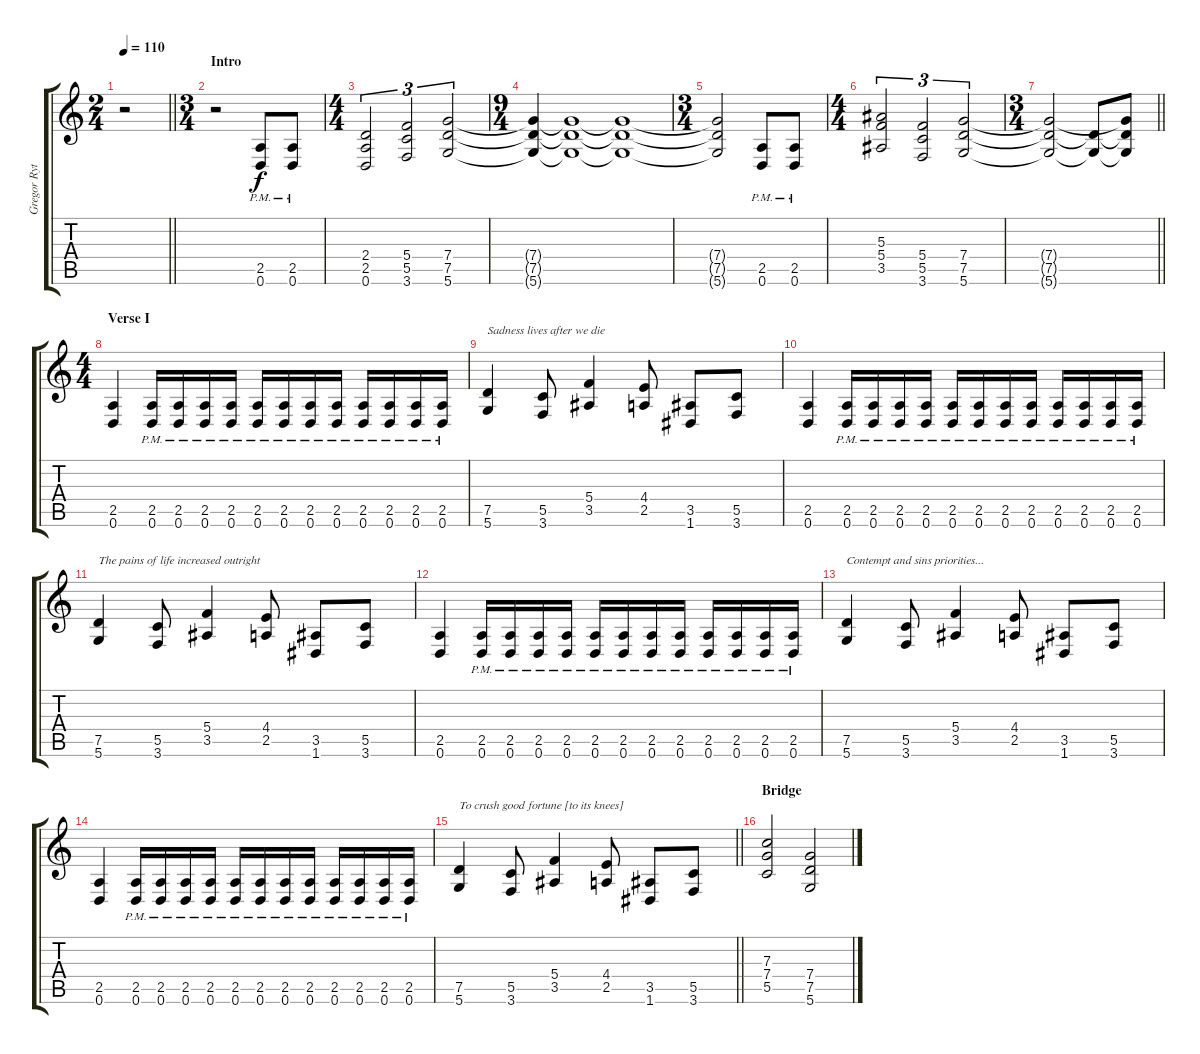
\track ("Gregor Rythm" "Gregor Ryt") {instrument distortionguitar}
\staff {score tabs}
\tuning (D4 A3 F3 C3 G2 D2) {hide}
\ts (2 4)
\tempo 110
\clef g2
\barLineRight lightlight
\ks c
r.2{dy f instrument distortionguitar} |
\ts (3 4)
\section ("" "Intro")
r.2 (2.5{pm} 0.6{pm}).8 (2.5{pm} 0.6{pm}).8 |
\ts (4 4)
(2.4 2.5 0.6).2{tu (3 2)} (5.4 5.5 3.6).2{tu (3 2)} (7.4 7.5 5.6).2{tu (3 2)} |
\ts (9 4)
(7.4{t} 7.5{t} 5.6{t}).4 (7.4{t} 7.5{t} 5.6{t}).1 (7.4{t} 7.5{t} 5.6{t}).1 |
\ts (3 4)
(7.4{t} 7.5{t} 5.6{t}).2 (2.5{pm} 0.6{pm}).8 (2.5{pm} 0.6{pm}).8 |
\ts (4 4)
(5.3 5.4 3.5).2{tu (3 2)} (5.4 5.5 3.6).2{tu (3 2)} (7.4 7.5 5.6).2{tu (3 2)} |
\ts (3 4)
\barLineRight lightlight
(7.4{t} 7.5{t} 5.6{t}).2 (7.5{t} 5.6{t}).8 (7.4{t} 7.5{t} 5.6{t}).8 |
\ts (4 4)
\section ("" "Verse I")
(2.5 0.6).4 (2.5{pm} 0.6{pm}).16 (2.5{pm} 0.6{pm}).16 (2.5{pm} 0.6{pm}).16 (2.5{pm} 0.6{pm}).16 (2.5{pm} 0.6{pm}).16 (2.5{pm} 0.6{pm}).16 (2.5{pm} 0.6{pm}).16 (2.5{pm} 0.6{pm}).16 (2.5{pm} 0.6{pm}).16 (2.5{pm} 0.6{pm}).16 (2.5{pm} 0.6{pm}).16 (2.5{pm} 0.6{pm}).16 |
(7.5 5.6).4{txt "Sadness lives after we die"} (5.5 3.6).8 (5.4 3.5).4 (4.4 2.5).8 (3.5 1.6).8 (5.5 3.6).8 |
(2.5 0.6).4 (2.5{pm} 0.6{pm}).16 (2.5{pm} 0.6{pm}).16 (2.5{pm} 0.6{pm}).16 (2.5{pm} 0.6{pm}).16 (2.5{pm} 0.6{pm}).16 (2.5{pm} 0.6{pm}).16 (2.5{pm} 0.6{pm}).16 (2.5{pm} 0.6{pm}).16 (2.5{pm} 0.6{pm}).16 (2.5{pm} 0.6{pm}).16 (2.5{pm} 0.6{pm}).16 (2.5{pm} 0.6{pm}).16 |
(7.5 5.6).4{txt "The pains of life increased outright"} (5.5 3.6).8 (5.4 3.5).4 (4.4 2.5).8 (3.5 1.6).8 (5.5 3.6).8 |
(2.5 0.6).4 (2.5{pm} 0.6{pm}).16 (2.5{pm} 0.6{pm}).16 (2.5{pm} 0.6{pm}).16 (2.5{pm} 0.6{pm}).16 (2.5{pm} 0.6{pm}).16 (2.5{pm} 0.6{pm}).16 (2.5{pm} 0.6{pm}).16 (2.5{pm} 0.6{pm}).16 (2.5{pm} 0.6{pm}).16 (2.5{pm} 0.6{pm}).16 (2.5{pm} 0.6{pm}).16 (2.5{pm} 0.6{pm}).16 |
(7.5 5.6).4{txt "Contempt and sins priorities..."} (5.5 3.6).8 (5.4 3.5).4 (4.4 2.5).8 (3.5 1.6).8 (5.5 3.6).8 |
(2.5 0.6).4 (2.5{pm} 0.6{pm}).16 (2.5{pm} 0.6{pm}).16 (2.5{pm} 0.6{pm}).16 (2.5{pm} 0.6{pm}).16 (2.5{pm} 0.6{pm}).16 (2.5{pm} 0.6{pm}).16 (2.5{pm} 0.6{pm}).16 (2.5{pm} 0.6{pm}).16 (2.5{pm} 0.6{pm}).16 (2.5{pm} 0.6{pm}).16 (2.5{pm} 0.6{pm}).16 (2.5{pm} 0.6{pm}).16 |
\barLineRight lightlight
(7.5 5.6).4{txt "To crush good fortune [to its knees]"} (5.5 3.6).8 (5.4 3.5).4 (4.4 2.5).8 (3.5 1.6).8 (5.5 3.6).8 |
\section ("" "Bridge")
(7.3 7.4 5.5).2 (7.4 7.5 5.6).2
